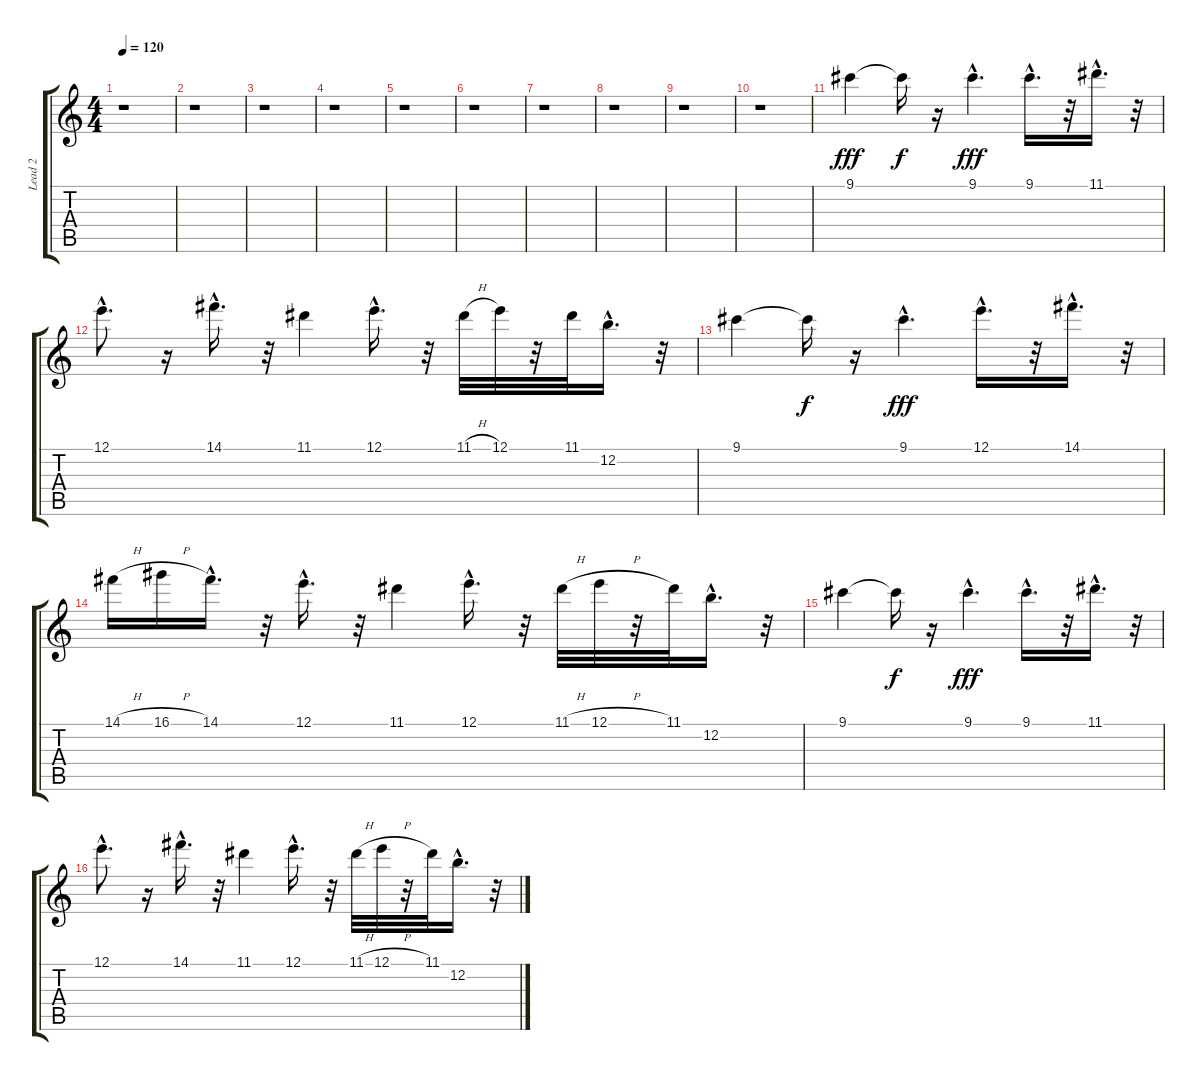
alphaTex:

\track ("Lead 2" "Lead 2") {instrument distortionguitar}
\staff {score tabs}
\tuning (E4 B3 G3 D3 A2 E2) {hide}
\ts (4 4)
\tempo 120
\clef g2
\ks c
r.1{dy f} |
r.1 |
r.1 |
r.1 |
r.1 |
r.1 |
r.1 |
r.1 |
r.1 |
r.1 |
9.1.4{dy fff} 9.1{t}.16{dy f} r.16 9.1{hac}.4{d dy fff} 9.1{hac}.16{d} r.32 11.1{hac}.16{d} r.32 |
12.1{hac}.8{d} r.16 14.1{hac}.16{d} r.32 11.1.4 12.1{hac}.16{d} r.32 11.1{h}.32 12.1.32 r.32 11.1.32 12.2{hac}.16{d} r.32 |
9.1.4 9.1{t}.16{dy f} r.16 9.1{hac}.4{d dy fff} 12.1{hac}.16{d} r.32 14.1{hac}.16{d} r.32 |
14.1{h}.16 16.1{h}.16 14.1{hac}.16{d} r.32 12.1{hac}.16{d} r.32 11.1.4 12.1{hac}.16{d} r.32 11.1{h}.32 12.1{h}.32 r.32 11.1.32 12.2{hac}.16{d} r.32 |
9.1.4 9.1{t}.16{dy f} r.16 9.1{hac}.4{d dy fff} 9.1{hac}.16{d} r.32 11.1{hac}.16{d} r.32 |
12.1{hac}.8{d} r.16 14.1{hac}.16{d} r.32 11.1.4 12.1{hac}.16{d} r.32 11.1{h}.32 12.1{h}.32 r.32 11.1.32 12.2{hac}.16{d} r.32
